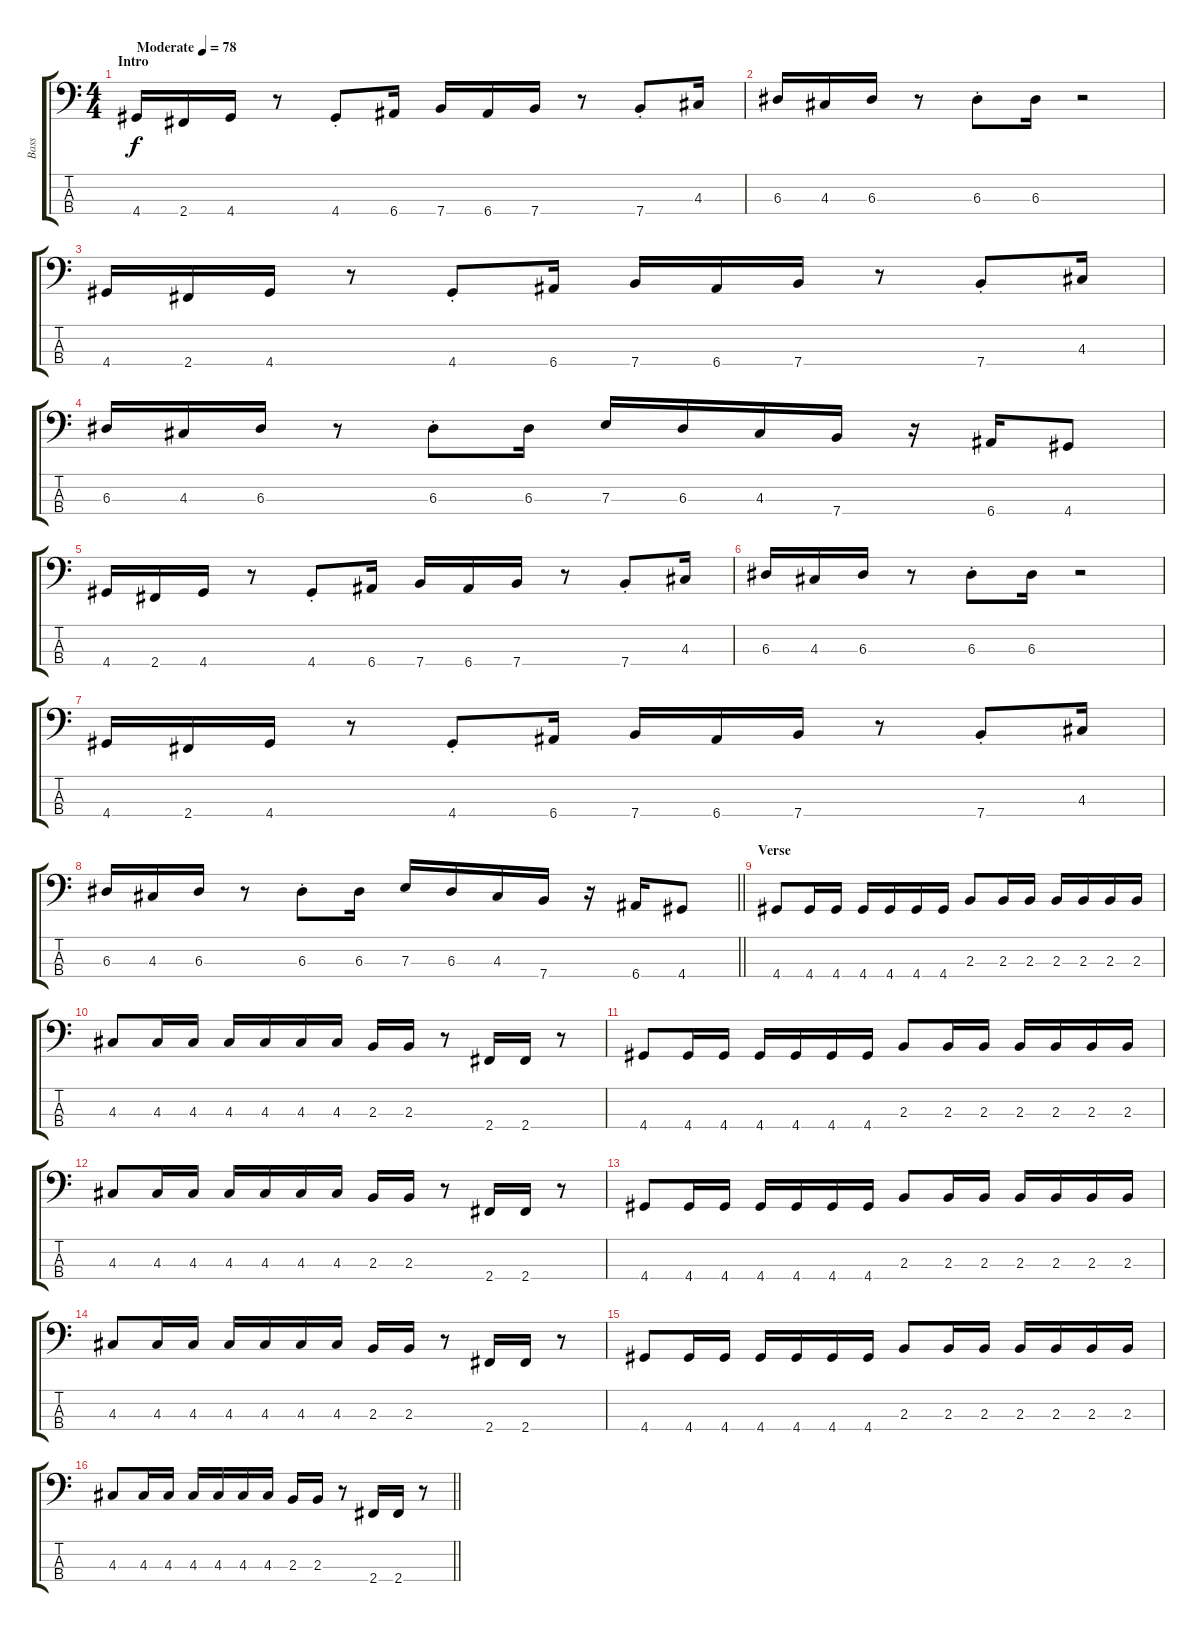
\track ("Bass" "Bass") {instrument electricbasspick}
\staff {score tabs}
\tuning (G2 D2 A1 E1) {hide}
\ts (4 4)
\section ("" "Intro")
\tempo (78 "Moderate")
\clef f4
\ks c
4.4.16{dy f instrument electricbasspick} 2.4.16 4.4.16 r.8 4.4{st}.8 6.4.16 7.4.16 6.4.16 7.4.16 r.8 7.4{st}.8 4.3.16 |
6.3.16 4.3.16 6.3.16 r.8 6.3{st}.8 6.3.16 r.2 |
4.4.16 2.4.16 4.4.16 r.8 4.4{st}.8 6.4.16 7.4.16 6.4.16 7.4.16 r.8 7.4{st}.8 4.3.16 |
6.3.16 4.3.16 6.3.16 r.8 6.3{st}.8 6.3.16 7.3.16 6.3.16 4.3.16 7.4.16 r.16 6.4.16 4.4.8 |
4.4.16 2.4.16 4.4.16 r.8 4.4{st}.8 6.4.16 7.4.16 6.4.16 7.4.16 r.8 7.4{st}.8 4.3.16 |
6.3.16 4.3.16 6.3.16 r.8 6.3{st}.8 6.3.16 r.2 |
4.4.16 2.4.16 4.4.16 r.8 4.4{st}.8 6.4.16 7.4.16 6.4.16 7.4.16 r.8 7.4{st}.8 4.3.16 |
\barLineRight lightlight
6.3.16 4.3.16 6.3.16 r.8 6.3{st}.8 6.3.16 7.3.16 6.3.16 4.3.16 7.4.16 r.16 6.4.16 4.4.8 |
\section ("" "Verse")
4.4.8 4.4.16 4.4.16 4.4.16 4.4.16 4.4.16 4.4.16 2.3.8 2.3.16 2.3.16 2.3.16 2.3.16 2.3.16 2.3.16 |
4.3.8 4.3.16 4.3.16 4.3.16 4.3.16 4.3.16 4.3.16 2.3.16 2.3.16 r.8 2.4.16 2.4.16 r.8 |
4.4.8 4.4.16 4.4.16 4.4.16 4.4.16 4.4.16 4.4.16 2.3.8 2.3.16 2.3.16 2.3.16 2.3.16 2.3.16 2.3.16 |
4.3.8 4.3.16 4.3.16 4.3.16 4.3.16 4.3.16 4.3.16 2.3.16 2.3.16 r.8 2.4.16 2.4.16 r.8 |
4.4.8 4.4.16 4.4.16 4.4.16 4.4.16 4.4.16 4.4.16 2.3.8 2.3.16 2.3.16 2.3.16 2.3.16 2.3.16 2.3.16 |
4.3.8 4.3.16 4.3.16 4.3.16 4.3.16 4.3.16 4.3.16 2.3.16 2.3.16 r.8 2.4.16 2.4.16 r.8 |
4.4.8 4.4.16 4.4.16 4.4.16 4.4.16 4.4.16 4.4.16 2.3.8 2.3.16 2.3.16 2.3.16 2.3.16 2.3.16 2.3.16 |
\barLineRight lightlight
4.3.8 4.3.16 4.3.16 4.3.16 4.3.16 4.3.16 4.3.16 2.3.16 2.3.16 r.8 2.4.16 2.4.16 r.8
